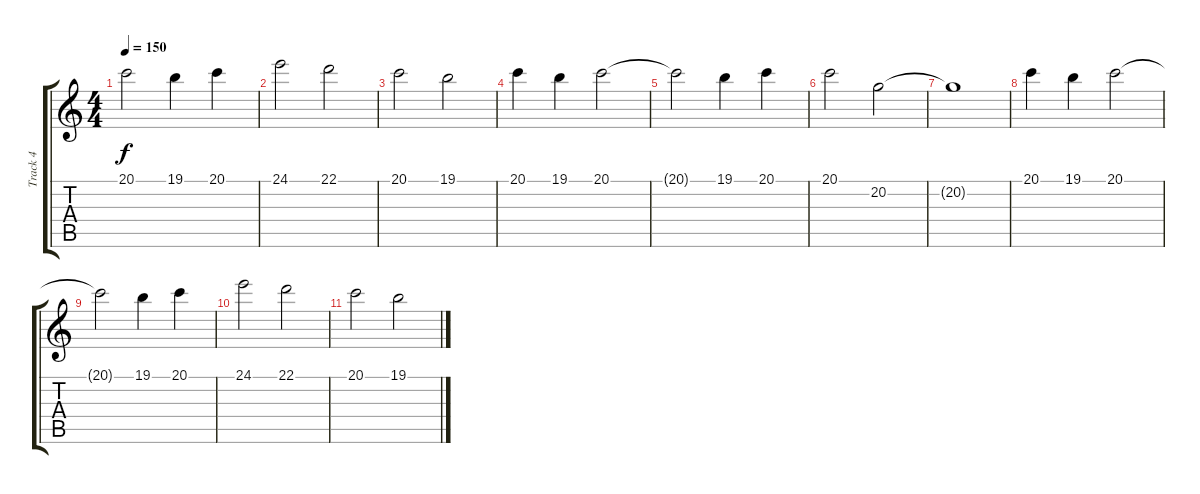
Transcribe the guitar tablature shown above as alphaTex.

\track ("Track 4" "Track 4") {instrument acousticgrandpiano}
\staff {score tabs}
\tuning (E4 B3 G3 D3 A2 E2) {hide}
\ts (4 4)
\tempo 150
\clef g2
\ks c
20.1{t}.2{dy f} 19.1.4 20.1.4 |
24.1.2 22.1.2 |
20.1.2 19.1.2 |
20.1.4 19.1.4 20.1.2 |
20.1{t}.2 19.1.4 20.1.4 |
20.1.2 20.2.2 |
20.2{t}.1 |
20.1.4 19.1.4 20.1.2 |
20.1{t}.2 19.1.4 20.1.4 |
24.1.2 22.1.2 |
20.1.2 19.1.2
